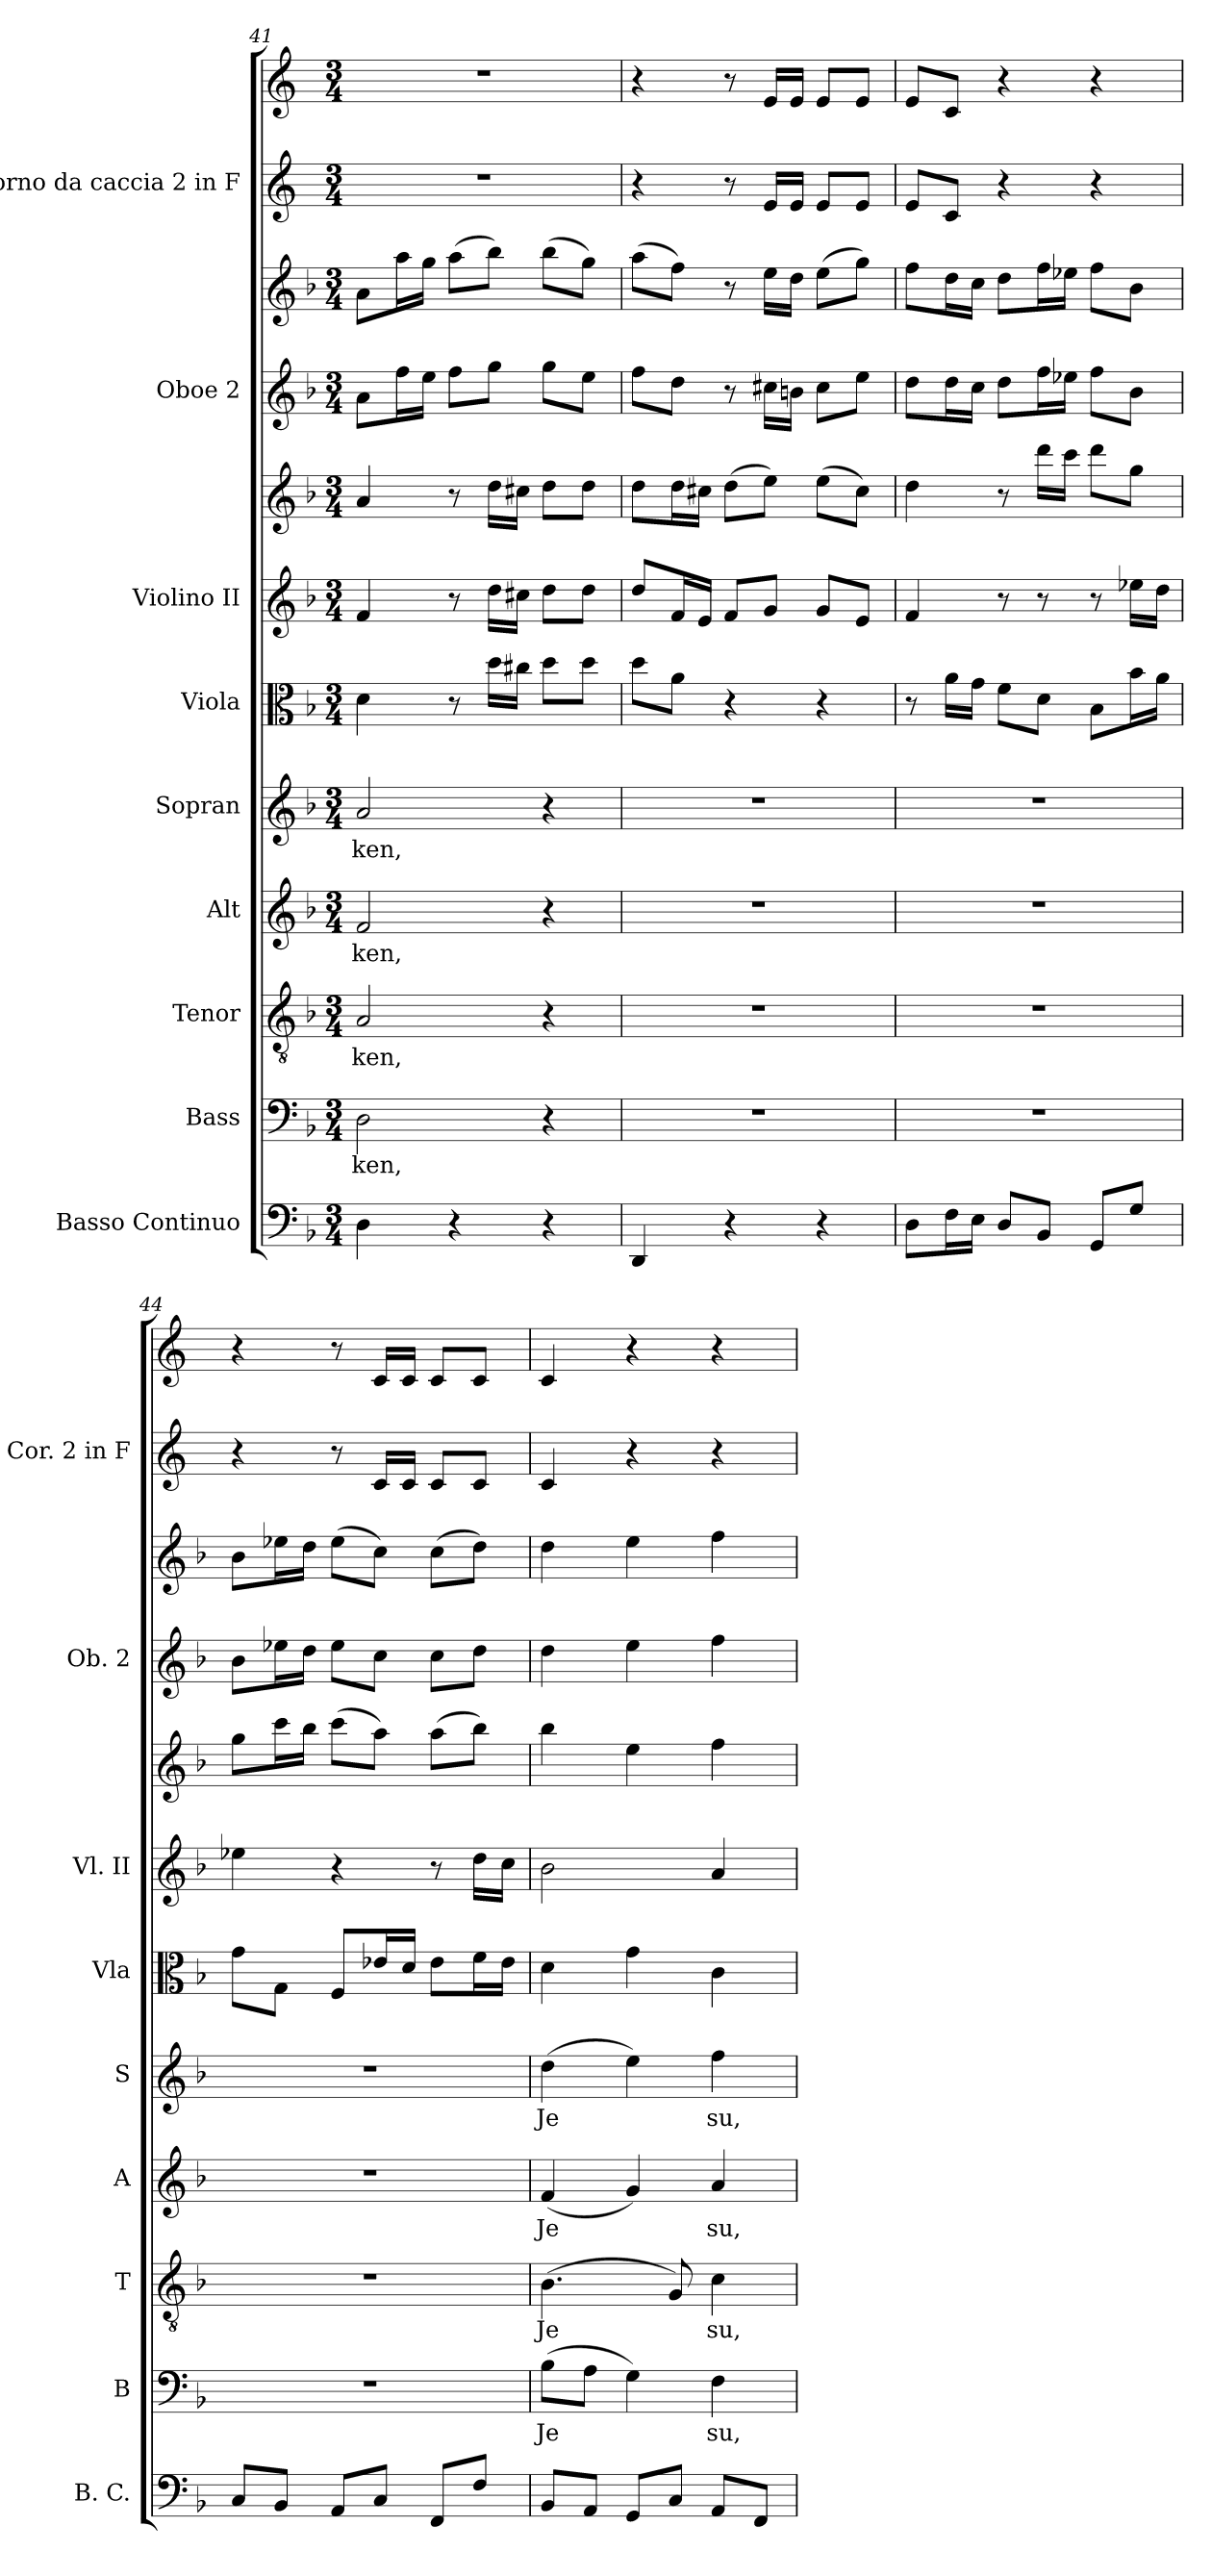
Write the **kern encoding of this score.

**kern	**kern	**text	**kern	**text	**kern	**text	**kern	**text	**kern	**kern	**kern	**kern	**kern	**kern	**kern
*part9	*part8	*part8	*part7	*part7	*part6	*part6	*part5	*part5	*part4	*part3	*part3	*part2	*part2	*part1	*part1
*staff12	*staff11	*staff11	*staff10	*staff10	*staff9	*staff9	*staff8	*staff8	*staff7	*staff6	*staff5	*staff4	*staff3	*staff2	*staff1
*I"Basso Continuo	*I"Bass	*	*I"Tenor	*	*I"Alt	*	*I"Sopran	*	*I"Viola	*I"Violino II	*	*I"Oboe 2	*	*I"Corno da caccia 2 in F	*
*I'B. C.	*I'B	*	*I'T	*	*I'A	*	*I'S	*	*I'Vla	*I'Vl. II	*	*I'Ob. 2	*	*I'Cor. 2 in F	*
!!LO:PB:g=z
*clefF4	*clefF4	*	*clefGv2	*	*clefG2	*	*clefG2	*	*clefC3	*clefG2	*clefG2	*clefG2	*clefG2	*clefG2	*clefG2
*	*	*	*	*	*	*	*	*	*	*	*	*	*	*ITrd4c7	*ITrd4c7
*k[b-]	*k[b-]	*	*k[b-]	*	*k[b-]	*	*k[b-]	*	*k[b-]	*k[b-]	*k[b-]	*k[b-]	*k[b-]	*k[b-]	*k[b-]
*M3/4	*M3/4	*	*M3/4	*	*M3/4	*	*M3/4	*	*M3/4	*M3/4	*M3/4	*M3/4	*M3/4	*M3/4	*M3/4
=41	=41	=41	=41	=41	=41	=41	=41	=41	=41	=41	=41	=41	=41	=41	=41
!	!	!LO:LY:b	!	!LO:LY:b	!	!LO:LY:b	!	!LO:LY:b	!	!	!	!	!	!	!
4D\	2D\	ken,	2A/	ken,	2f/	ken,	2a/	ken,	4d\	4f/	4a/	8a\L	8a\L	2.r	2.r
.	.	.	.	.	.	.	.	.	.	.	.	16ff\L	16aa\L	.	.
.	.	.	.	.	.	.	.	.	.	.	.	16ee\JJ	16gg\JJ	.	.
4r	.	.	.	.	.	.	.	.	8r	8r	8r	8ff\L	(8aa\L	.	.
.	.	.	.	.	.	.	.	.	16dd\LL	16dd\LL	16dd\LL	8gg\J	8bb-\J)	.	.
.	.	.	.	.	.	.	.	.	16cc#X\JJ	16cc#X\JJ	16cc#X\JJ	.	.	.	.
4r	4r	.	4r	.	4r	.	4r	.	8dd\L	8dd\L	8dd\L	8gg\L	(8bb-\L	.	.
.	.	.	.	.	.	.	.	.	8dd\J	8dd\J	8dd\J	8ee\J	8gg\J)	.	.
=42	=42	=42	=42	=42	=42	=42	=42	=42	=42	=42	=42	=42	=42	=42	=42
4DD/	2.r	.	2.r	.	2.r	.	2.r	.	8dd\L	8dd/L	8dd\L	8ff\L	(8aa\L	4r	4r
.	.	.	.	.	.	.	.	.	8a\J	16f/L	16dd\L	8dd\J	8ff\J)	.	.
.	.	.	.	.	.	.	.	.	.	16e/JJ	16cc#X\JJ	.	.	.	.
4r	.	.	.	.	.	.	.	.	4r	8f/L	(8dd\L	8r	8r	8r	8r
.	.	.	.	.	.	.	.	.	.	8g/J	8ee\J)	16cc#X\LL	16ee\LL	16A/LL	16A/LL
.	.	.	.	.	.	.	.	.	.	.	.	16bn\JJ	16dd\JJ	16A/JJ	16A/JJ
4r	.	.	.	.	.	.	.	.	4r	8g/L	(8ee\L	8cc#\L	(8ee\L	8A/L	8A/L
.	.	.	.	.	.	.	.	.	.	8e/J	8cc#\J)	8ee\J	8gg\J)	8A/J	8A/J
=43	=43	=43	=43	=43	=43	=43	=43	=43	=43	=43	=43	=43	=43	=43	=43
8D\L	2.r	.	2.r	.	2.r	.	2.r	.	8r	4f/	4dd\	8dd\L	8ff\L	8A/L	8A/L
16F\L	.	.	.	.	.	.	.	.	16a\LL	.	.	16dd\L	16dd\L	8F/J	8F/J
16E\JJ	.	.	.	.	.	.	.	.	16g\JJ	.	.	16cc\JJ	16cc\JJ	.	.
8D/L	.	.	.	.	.	.	.	.	8f\L	8r	8r	8dd\L	8dd\L	4r	4r
8BB-/J	.	.	.	.	.	.	.	.	8d\J	8r	16ddd\LL	16ff\L	16ff\L	.	.
.	.	.	.	.	.	.	.	.	.	.	16ccc\JJ	16ee-X\JJ	16ee-X\JJ	.	.
8GG/L	.	.	.	.	.	.	.	.	8B-\L	8r	8ddd\L	8ff\L	8ff\L	4r	4r
8G/J	.	.	.	.	.	.	.	.	16b-\L	16ee-X\LL	8gg\J	8b-\J	8b-\J	.	.
.	.	.	.	.	.	.	.	.	16a\JJ	16dd\JJ	.	.	.	.	.
!!LO:PB:g=z
=44	=44	=44	=44	=44	=44	=44	=44	=44	=44	=44	=44	=44	=44	=44	=44
8C/L	2.r	.	2.r	.	2.r	.	2.r	.	8g\L	4ee-X\	8gg\L	8b-\L	8b-\L	4r	4r
8BB-/J	.	.	.	.	.	.	.	.	8G\J	.	16ccc\L	16ee-X\L	16ee-X\L	.	.
.	.	.	.	.	.	.	.	.	.	.	16bb-\JJ	16dd\JJ	16dd\JJ	.	.
8AA/L	.	.	.	.	.	.	.	.	8F/L	4r	(8ccc\L	8ee-\L	(8ee-\L	8r	8r
8C/J	.	.	.	.	.	.	.	.	16e-X/L	.	8aa\J)	8cc\J	8cc\J)	16F/LL	16F/LL
.	.	.	.	.	.	.	.	.	16d/JJ	.	.	.	.	16F/JJ	16F/JJ
8FF/L	.	.	.	.	.	.	.	.	8e-\L	8r	(8aa\L	8cc\L	(8cc\L	8F/L	8F/L
8F/J	.	.	.	.	.	.	.	.	16f\L	16dd\LL	8bb-\J)	8dd\J	8dd\J)	8F/J	8F/J
.	.	.	.	.	.	.	.	.	16e-\JJ	16cc\JJ	.	.	.	.	.
!!LO:PB:g=z
=45	=45	=45	=45	=45	=45	=45	=45	=45	=45	=45	=45	=45	=45	=45	=45
!	!	!LO:LY:b	!	!LO:LY:b	!	!LO:LY:b	!	!LO:LY:b	!	!	!	!	!	!	!
8BB-/L	(8B-\L	Je	(4.B-\	Je	(4f/	Je	(4dd\	Je	4d\	2b-\	4bb-\	4dd\	4dd\	4F/	4F/
8AA/J	8A\J	.	.	.	.	.	.	.	.	.	.	.	.	.	.
8GG/L	4G\)	.	.	.	4g/)	.	4ee\)	.	4g\	.	4ee\	4ee\	4ee\	4r	4r
8C/J	.	.	8G/)	.	.	.	.	.	.	.	.	.	.	.	.
!	!	!LO:LY:b	!	!LO:LY:b	!	!LO:LY:b	!	!LO:LY:b	!	!	!	!	!	!	!
8AA/L	4F\	su,	4c\	su,	4a/	su,	4ff\	su,	4c\	4a/	4ff\	4ff\	4ff\	4r	4r
8FF/J	.	.	.	.	.	.	.	.	.	.	.	.	.	.	.
=	=	=	=	=	=	=	=	=	=	=	=	=	=	=	=
*-	*-	*-	*-	*-	*-	*-	*-	*-	*-	*-	*-	*-	*-	*-	*-
